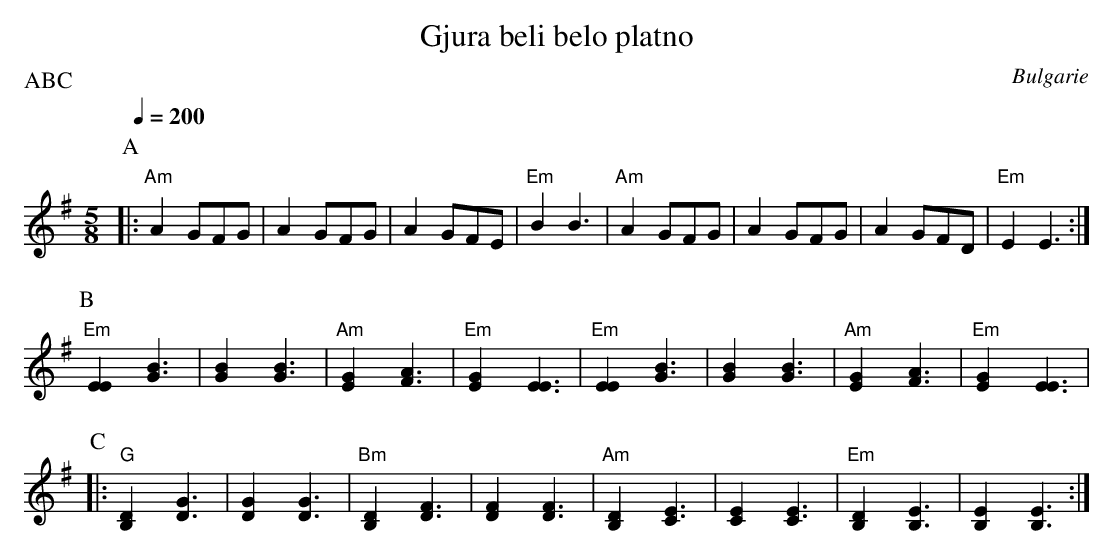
X:1
T:Gjura beli belo platno
P:ABC
O:Bulgarie
Q:1/4=200
M:5/8
L:1/8
K:Em
P:A
|: "Am"A2 GFG | A2 GFG | A2 GFE | "Em"B2 B3 | "Am"A2 GFG | A2 GFG | A2 GFD | "Em"E2 E3 :|
P:B
"Em"[E2E2][G3B3] | [G2B2][G3B3] | "Am"[E2G2][F3A3] | "Em"[E2G2][E3E3] | "Em"[E2E2][G3B3] | [G2B2][G3B3] | "Am"[E2G2][F3A3] | "Em"[E2G2][E3E3] |
P:C
|: "G"[B,2D2][D3G3] | [D2G2][D3G3] | "Bm"[B,2D2][D3F3] | [D2F2][D3F3] | "Am"[B,2D2][C3E3] | [C2E2][C3E3] | "Em"[B,2D2][B,3E3] | [B,2E2][B,3E3] :|
